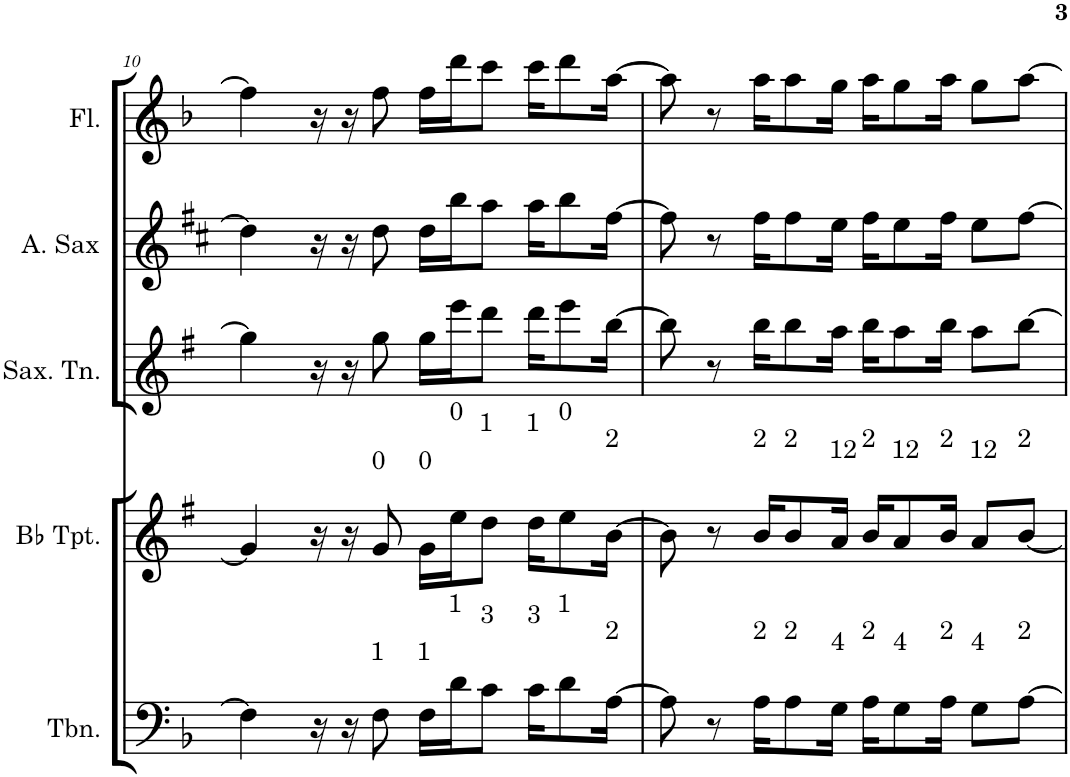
**kern	**kern	**kern	**kern	**kern
*part5	*part4	*part3	*part2	*part1
*staff5	*staff4	*staff3	*staff2	*staff1
*I"Trombone	*I"Bb Trumpet	*I"Saxofone Tenor	*I"Saxofone Alto	*I"Flauta Transversal
*I'Tbn.	*I'Bb Tpt.	*I'Sax. Tn.	*	*I'Fl.
!!LO:PB:g=z
*clefF4	*clefG2	*clefG2	*clefG2	*clefG2
*	*Trd1c2	*Trd8c14	*Trd5c9	*
*k[b-]	*k[f#]	*k[f#]	*k[f#c#]	*k[b-]
*M4/4	*M4/4	*M4/4	*M4/4	*M4/4
=10	=10	=10	=10	=10
4F\]	4g/]	4gg\]	4dd\]	4ff\]
16r	16r	16r	16r	16r
16r	16r	16r	16r	16r
!	!LO:TX:a:t=0	!	!	!
!LO:TX:a:t=1	!	!	!	!
8F\	8g/	8gg\	8dd\	8ff\
!	!LO:TX:a:t=0	!	!	!
!LO:TX:a:t=1	!	!	!	!
16F\LL	16g\LL	16gg\LL	16dd\LL	16ff\LL
!	!LO:TX:a:t=0	!	!	!
!LO:TX:a:t=1	!	!	!	!
16d\J	16ee\J	16eee\J	16bb\J	16ddd\J
!	!LO:TX:a:t=1	!	!	!
!LO:TX:a:t=3	!	!	!	!
8c\J	8dd\J	8ddd\J	8aa\J	8ccc\J
!	!LO:TX:a:t=1	!	!	!
!LO:TX:a:t=3	!	!	!	!
16c\KL	16dd\KL	16ddd\KL	16aa\KL	16ccc\KL
!	!LO:TX:a:t=0	!	!	!
!LO:TX:a:t=1	!	!	!	!
8d\	8ee\	8eee\	8bb\	8ddd\
!	!LO:TX:a:t=2	!	!	!
!LO:TX:a:t=2	!	!	!	!
[16A\Jk	[16b\Jk	[16bb\Jk	[16ff#\Jk	[16aa\Jk
=11	=11	=11	=11	=11
8A\]	8b\]	8bb\]	8ff#\]	8aa\]
8r	8r	8r	8r	8r
!	!LO:TX:a:t=2	!	!	!
!LO:TX:a:t=2	!	!	!	!
16A\KL	16b/KL	16bb\KL	16ff#\KL	16aa\KL
!	!LO:TX:a:t=2	!	!	!
!LO:TX:a:t=2	!	!	!	!
8A\	8b/	8bb\	8ff#\	8aa\
!	!LO:TX:a:t=12	!	!	!
!LO:TX:a:t=4	!	!	!	!
16G\Jk	16a/Jk	16aa\Jk	16ee\Jk	16gg\Jk
!	!LO:TX:a:t=2	!	!	!
!LO:TX:a:t=2	!	!	!	!
16A\KL	16b/KL	16bb\KL	16ff#\KL	16aa\KL
!	!LO:TX:a:t=12	!	!	!
!LO:TX:a:t=4	!	!	!	!
8G\	8a/	8aa\	8ee\	8gg\
!	!LO:TX:a:t=2	!	!	!
!LO:TX:a:t=2	!	!	!	!
16A\Jk	16b/Jk	16bb\Jk	16ff#\Jk	16aa\Jk
!	!LO:TX:a:t=12	!	!	!
!LO:TX:a:t=4	!	!	!	!
8G\L	8a/L	8aa\L	8ee\L	8gg\L
!	!LO:TX:a:t=2	!	!	!
!LO:TX:a:t=2	!	!	!	!
[8A\J	[8b/J	[8bb\J	[8ff#\J	[8aa\J
=	=	=	=	=
*-	*-	*-	*-	*-
